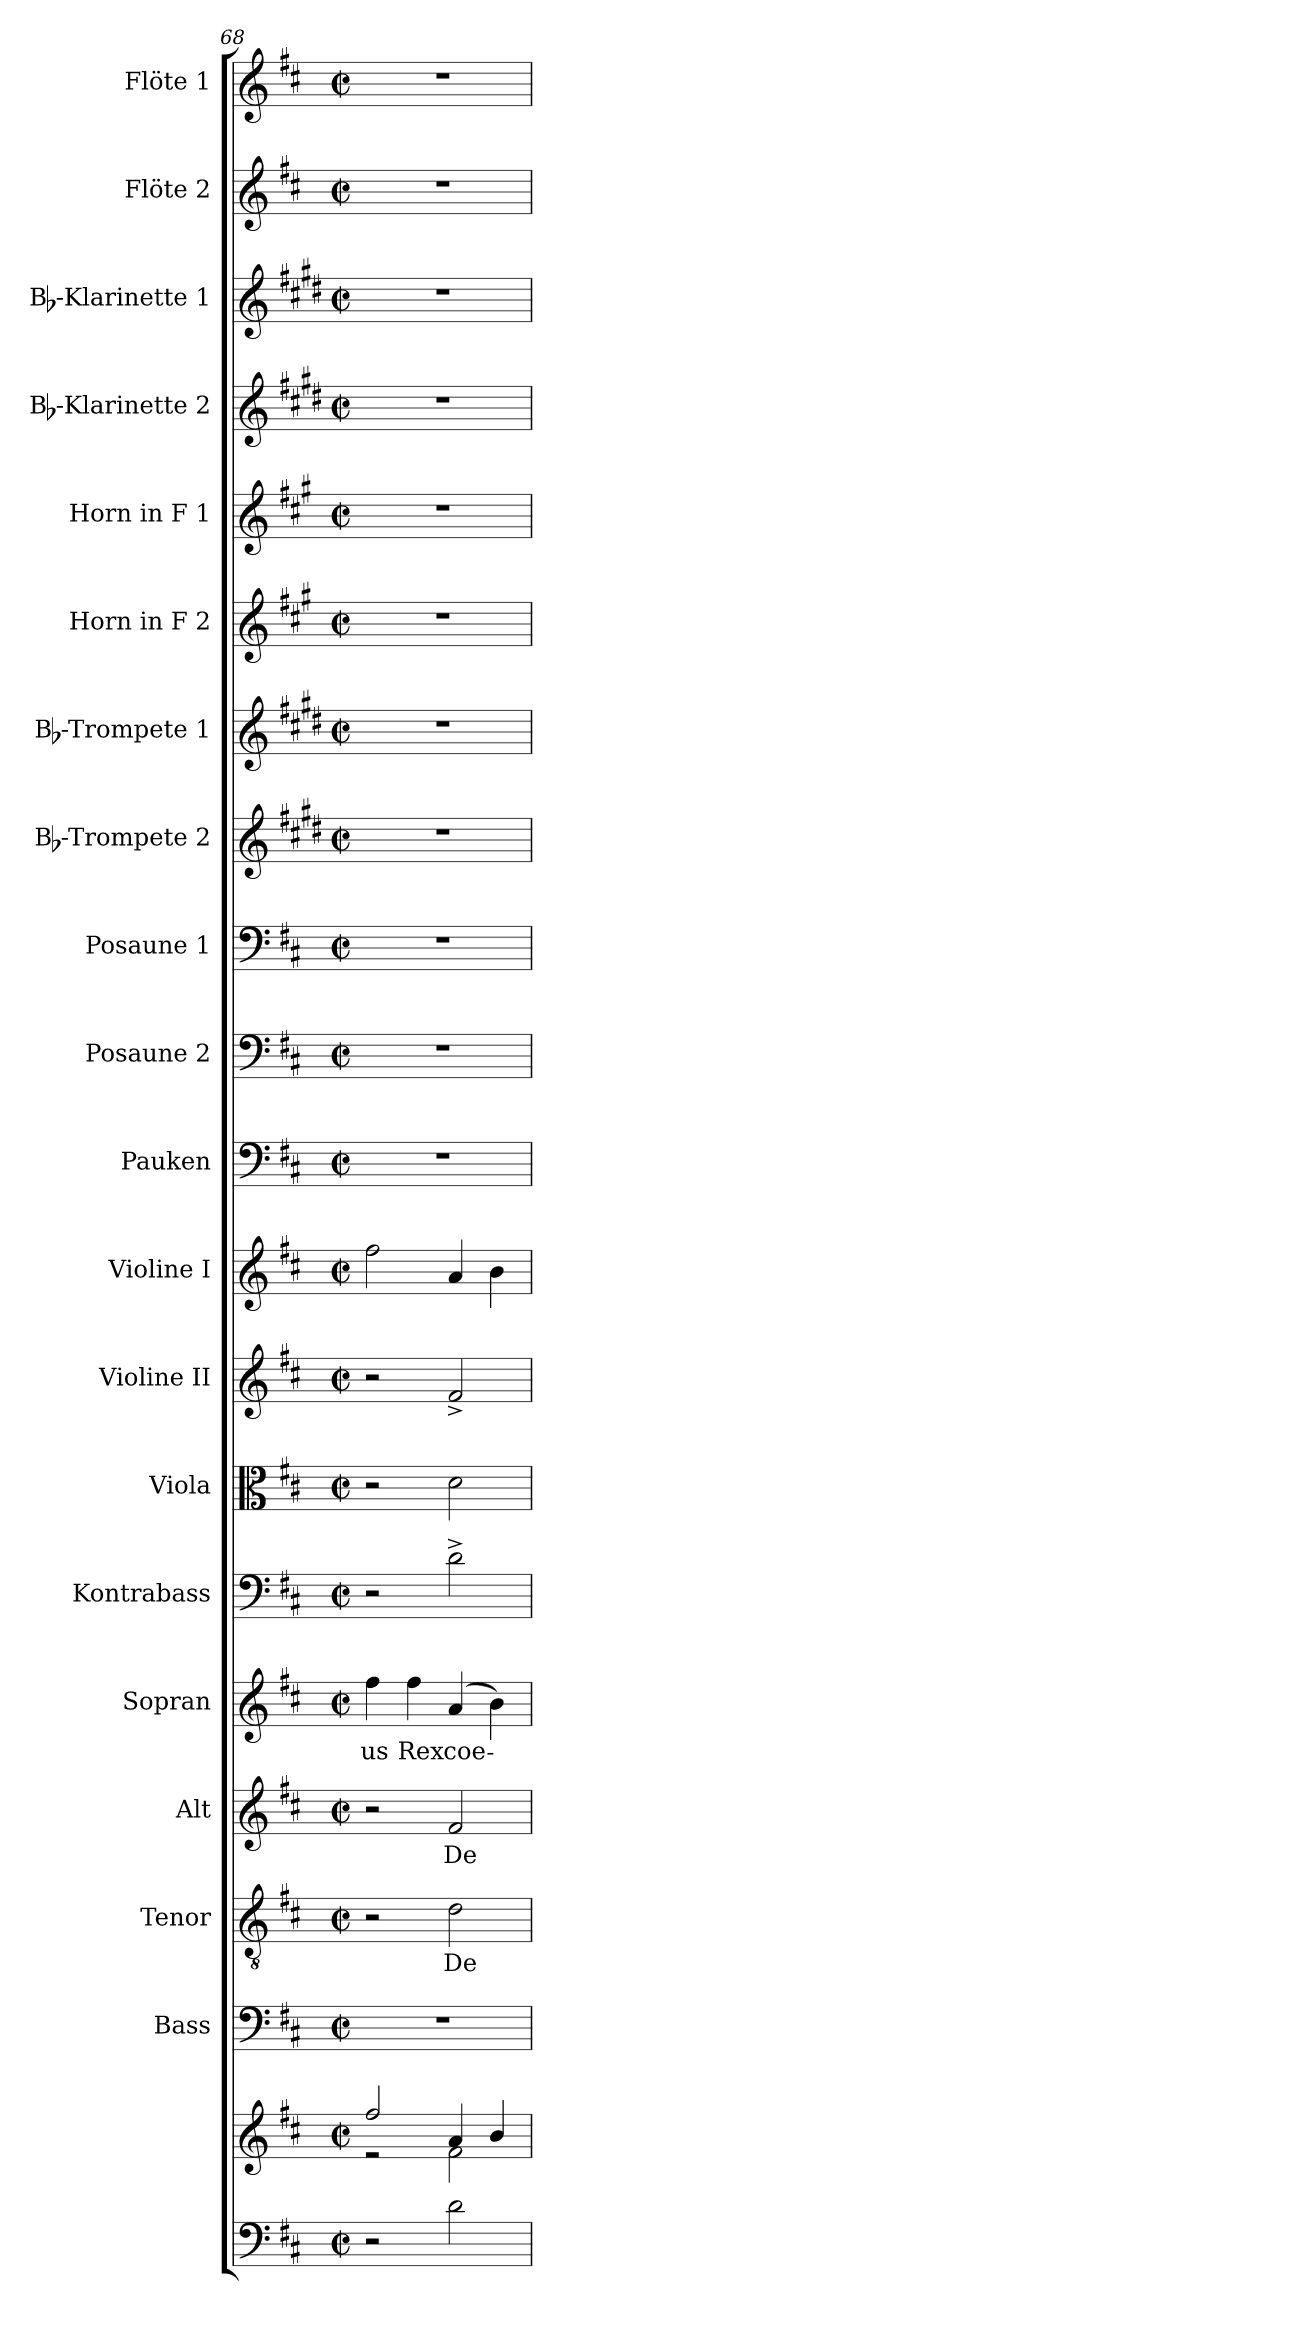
**kern	**kern	**kern	**kern	**text	**kern	**text	**kern	**text	**kern	**kern	**kern	**kern	**kern	**kern	**kern	**kern	**kern	**kern	**kern	**kern	**kern	**kern	**kern
*part20	*part20	*part19	*part18	*part18	*part17	*part17	*part16	*part16	*part15	*part14	*part13	*part12	*part11	*part10	*part9	*part8	*part7	*part6	*part5	*part4	*part3	*part2	*part1
*staff21	*staff20	*staff19	*staff18	*staff18	*staff17	*staff17	*staff16	*staff16	*staff15	*staff14	*staff13	*staff12	*staff11	*staff10	*staff9	*staff8	*staff7	*staff6	*staff5	*staff4	*staff3	*staff2	*staff1
*	*	*I"Bass	*I"Tenor	*	*I"Alt	*	*I"Sopran	*	*I"Kontrabass	*I"Viola	*I"Violine II	*I"Violine I	*I"Pauken	*I"Posaune 2	*I"Posaune 1	*I"Bb-Trompete 2	*I"Bb-Trompete 1	*I"Horn in F 2	*I"Horn in F 1	*I"Bb-Klarinette 2	*I"Bb-Klarinette 1	*I"Flöte 2	*I"Flöte 1
*	*	*I'B.	*I'T.	*	*I'A.	*	*I'S.	*	*I'Kb.	*I'Vla.	*I'Vl. II	*I'Vl. I	*I'Pk.	*I'Pos. 2	*I'Pos. 1	*I'Bb Trp. 2	*I'Bb Trp. 1	*	*	*I'Bb Kl. 2	*I'Bb Kl. 1	*I'Fl. 2	*I'Fl. 1
*clefF4	*clefG2	*clefF4	*clefGv2	*	*clefG2	*	*clefG2	*	*clefF4	*clefC3	*clefG2	*clefG2	*clefF4	*clefF4	*clefF4	*clefG2	*clefG2	*clefG2	*clefG2	*clefG2	*clefG2	*clefG2	*clefG2
*	*	*	*	*	*	*	*	*	*ITrd7c12	*	*	*	*	*	*	*ITrd1c2	*ITrd1c2	*ITrd4c7	*ITrd4c7	*ITrd1c2	*ITrd1c2	*	*
*k[f#c#]	*k[f#c#]	*k[f#c#]	*k[f#c#]	*	*k[f#c#]	*	*k[f#c#]	*	*k[f#c#]	*k[f#c#]	*k[f#c#]	*k[f#c#]	*k[f#c#]	*k[f#c#]	*k[f#c#]	*k[f#c#]	*k[f#c#]	*k[f#c#]	*k[f#c#]	*k[f#c#]	*k[f#c#]	*k[f#c#]	*k[f#c#]
*D:	*D:	*D:	*D:	*	*D:	*	*D:	*	*D:	*D:	*D:	*D:	*D:	*D:	*D:	*D:	*D:	*D:	*D:	*D:	*D:	*D:	*D:
*M2/2	*M2/2	*M2/2	*M2/2	*	*M2/2	*	*M2/2	*	*M2/2	*M2/2	*M2/2	*M2/2	*M2/2	*M2/2	*M2/2	*M2/2	*M2/2	*M2/2	*M2/2	*M2/2	*M2/2	*M2/2	*M2/2
*met(c|)	*met(c|)	*met(c|)	*met(c|)	*	*met(c|)	*	*met(c|)	*	*met(c|)	*met(c|)	*met(c|)	*met(c|)	*met(c|)	*met(c|)	*met(c|)	*met(c|)	*met(c|)	*met(c|)	*met(c|)	*met(c|)	*met(c|)	*met(c|)	*met(c|)
=68	=68	=68	=68	=68	=68	=68	=68	=68	=68	=68	=68	=68	=68	=68	=68	=68	=68	=68	=68	=68	=68	=68	=68
*	*^	*	*	*	*	*	*	*	*	*	*	*	*	*	*	*	*	*	*	*	*	*	*
!	!	!	!	!	!	!	!	!	!LO:LY:b	!	!	!	!	!	!	!	!	!	!	!	!	!	!	!
2r	2ff#/	2re	1r	2r	.	2r	.	4ff#\	-us	2r	2r	2r	2ff#\	1r	1r	1r	1r	1r	1r	1r	1r	1r	1r	1r
!	!	!	!	!	!	!	!	!	!LO:LY:b	!	!	!	!	!	!	!	!	!	!	!	!	!	!	!
.	.	.	.	.	.	.	.	4ff#\	Rex	.	.	.	.	.	.	.	.	.	.	.	.	.	.	.
!	!	!	!	!	!LO:LY:b	!	!LO:LY:b	!	!LO:LY:b	!	!	!	!	!	!	!	!	!	!	!	!	!	!	!
2d\	4a/	2f#\	.	2d\	De-	2f#/	De-	(4a/	coe-	2D^>\	2d\	2f#^</	4a/	.	.	.	.	.	.	.	.	.	.	.
.	4b/	.	.	.	.	.	.	4b\)	.	.	.	.	4b\	.	.	.	.	.	.	.	.	.	.	.
*	*v	*v	*	*	*	*	*	*	*	*	*	*	*	*	*	*	*	*	*	*	*	*	*	*
=	=	=	=	=	=	=	=	=	=	=	=	=	=	=	=	=	=	=	=	=	=	=	=
*-	*-	*-	*-	*-	*-	*-	*-	*-	*-	*-	*-	*-	*-	*-	*-	*-	*-	*-	*-	*-	*-	*-	*-
